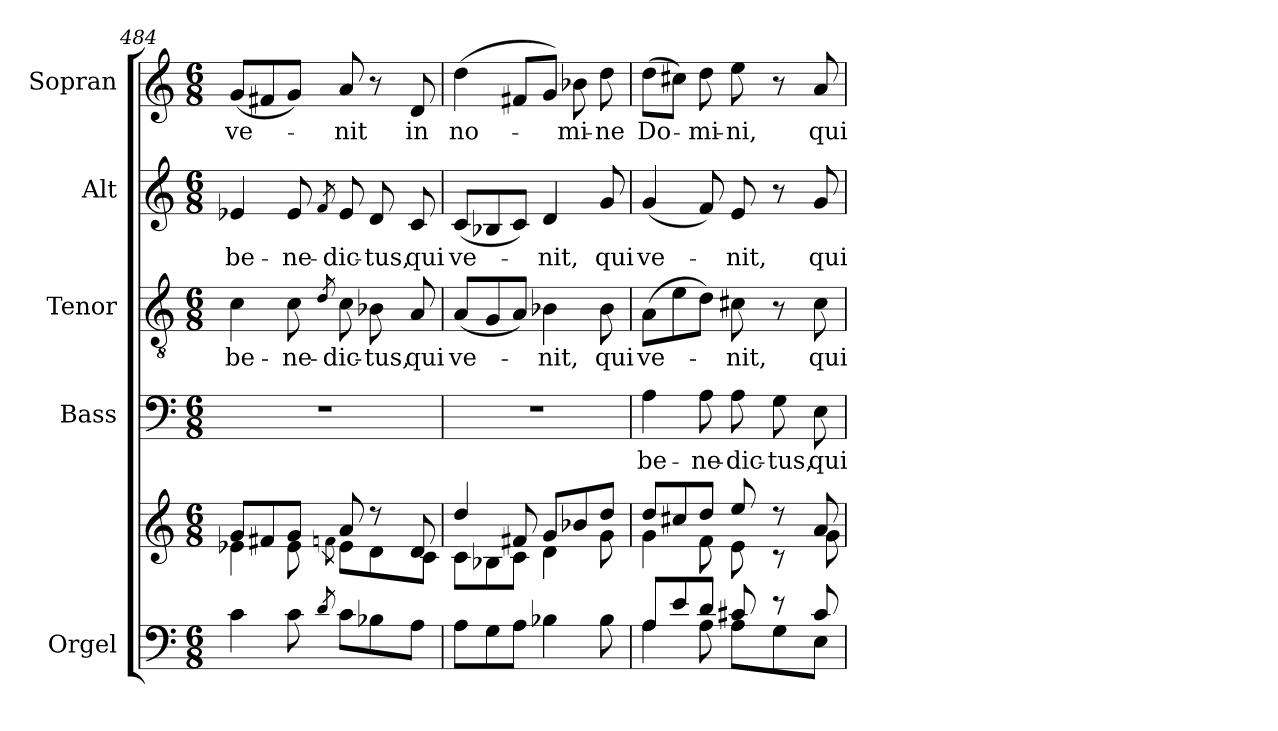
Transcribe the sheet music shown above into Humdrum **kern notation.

**kern	**kern	**kern	**text	**kern	**text	**kern	**text	**kern	**text
*part5	*part5	*part4	*part4	*part3	*part3	*part2	*part2	*part1	*part1
*staff6	*staff5	*staff4	*staff4	*staff3	*staff3	*staff2	*staff2	*staff1	*staff1
*I"Orgel	*	*I"Bass	*	*I"Tenor	*	*I"Alt	*	*I"Sopran	*
*I'Org.	*	*I'B	*	*I'T	*	*I'A	*	*I'S	*
*clefF4	*clefG2	*clefF4	*	*clefGv2	*	*clefG2	*	*clefG2	*
*k[]	*k[]	*k[]	*	*k[]	*	*k[]	*	*k[]	*
*C:	*C:	*C:	*	*C:	*	*C:	*	*C:	*
*M6/8	*M6/8	*M6/8	*	*M6/8	*	*M6/8	*	*M6/8	*
=484	=484	=484	=484	=484	=484	=484	=484	=484	=484
*	*^	*	*	*	*	*	*	*	*
!	!	!	!	!	!	!LO:LY:b	!	!LO:LY:b	!	!LO:LY:b
4c\	8g/L	4e-X\	2.r	.	4c\	be-	4e-X/	be-	(<8g/L	ve-
.	8f#X/	.	.	.	.	.	.	.	8f#X/	.
!	!	!	!	!	!	!LO:LY:b	!	!LO:LY:b	!	!
8c\	8g/J	8e-\	.	.	8c\	-ne-	8e-/	-ne-	8g/J)	.
8qd/	.	8qf\	.	.	8qd/	.	8qf/	.	.	.
!	!	!	!	!	!	!LO:LY:b	!	!LO:LY:b	!	!LO:LY:b
8c\L	8a/	8e-\L	.	.	8c\	-dic-	8e-/	-dic-	8a/	-nit
!	!	!	!	!	!	!LO:LY:b	!	!LO:LY:b	!	!
8B-X\	8r	8d\	.	.	8B-X\	-tus,	8d/	-tus,	8r	.
!	!	!	!	!	!	!LO:LY:b	!	!LO:LY:b	!	!LO:LY:b
8A\J	8d/	8c\J	.	.	8A/	qui	8c/	qui	8d/	in
=485	=485	=485	=485	=485	=485	=485	=485	=485	=485	=485
!	!	!	!	!	!	!LO:LY:b	!	!LO:LY:b	!	!LO:LY:b
8A\L	4dd/	8c\L	2.r	.	(<8A/L	ve-	(<8c/L	ve-	(>4dd\	no-
8G\	.	8B-X\	.	.	8G/	.	8B-X/	.	.	.
8A\J	8f#X/	8c\J	.	.	8A/J)	.	8c/J)	.	8f#X/L	.
!	!	!	!	!	!	!LO:LY:b	!	!LO:LY:b	!	!
4B-X\	8g/L	4d\	.	.	4B-X\	-nit,	4d/	-nit,	8g/J)	.
!	!	!	!	!	!	!	!	!	!	!LO:LY:b
.	8b-X/	.	.	.	.	.	.	.	8b-X\	-mi-
!	!	!	!	!	!	!LO:LY:b	!	!LO:LY:b	!	!LO:LY:b
8B-\	8dd/J	8g\	.	.	8B-\	qui	8g/	qui	8dd\	-ne
=486	=486	=486	=486	=486	=486	=486	=486	=486	=486	=486
*^	*	*	*	*	*	*	*	*	*	*
!	!	!	!	!	!LO:LY:b	!	!LO:LY:b	!	!LO:LY:b	!	!LO:LY:b
8A/L	4A\	8dd/L	4g\	4A\	be-	(>8A\L	ve-	(<4g/	ve-	(>8dd\L	Do-
8e/	.	8cc#X/	.	.	.	8e\	.	.	.	8cc#X\J)	.
!	!	!	!	!	!LO:LY:b	!	!	!	!	!	!LO:LY:b
8d/J	8A\	8dd/J	8f\	8A\	-ne-	8d\J)	.	8f/)	.	8dd\	-mi-
!	!	!	!	!	!LO:LY:b	!	!LO:LY:b	!	!LO:LY:b	!	!LO:LY:b
8c#X/	8A\L	8ee/	8e\	8A\	-dic-	8c#X\	-nit,	8e/	-nit,	8ee\	-ni,
!	!	!	!	!	!LO:LY:b	!	!	!	!	!	!
8rd	8G\	8r	8rc	8G\	-tus,	8r	.	8r	.	8r	.
!	!	!	!	!	!LO:LY:b	!	!LO:LY:b	!	!LO:LY:b	!	!LO:LY:b
8c#/	8E\J	8a/	8g\	8E\	qui	8c#\	qui	8g/	qui	8a/	qui
*v	*v	*	*	*	*	*	*	*	*	*	*
*	*v	*v	*	*	*	*	*	*	*	*
=	=	=	=	=	=	=	=	=	=
*-	*-	*-	*-	*-	*-	*-	*-	*-	*-
